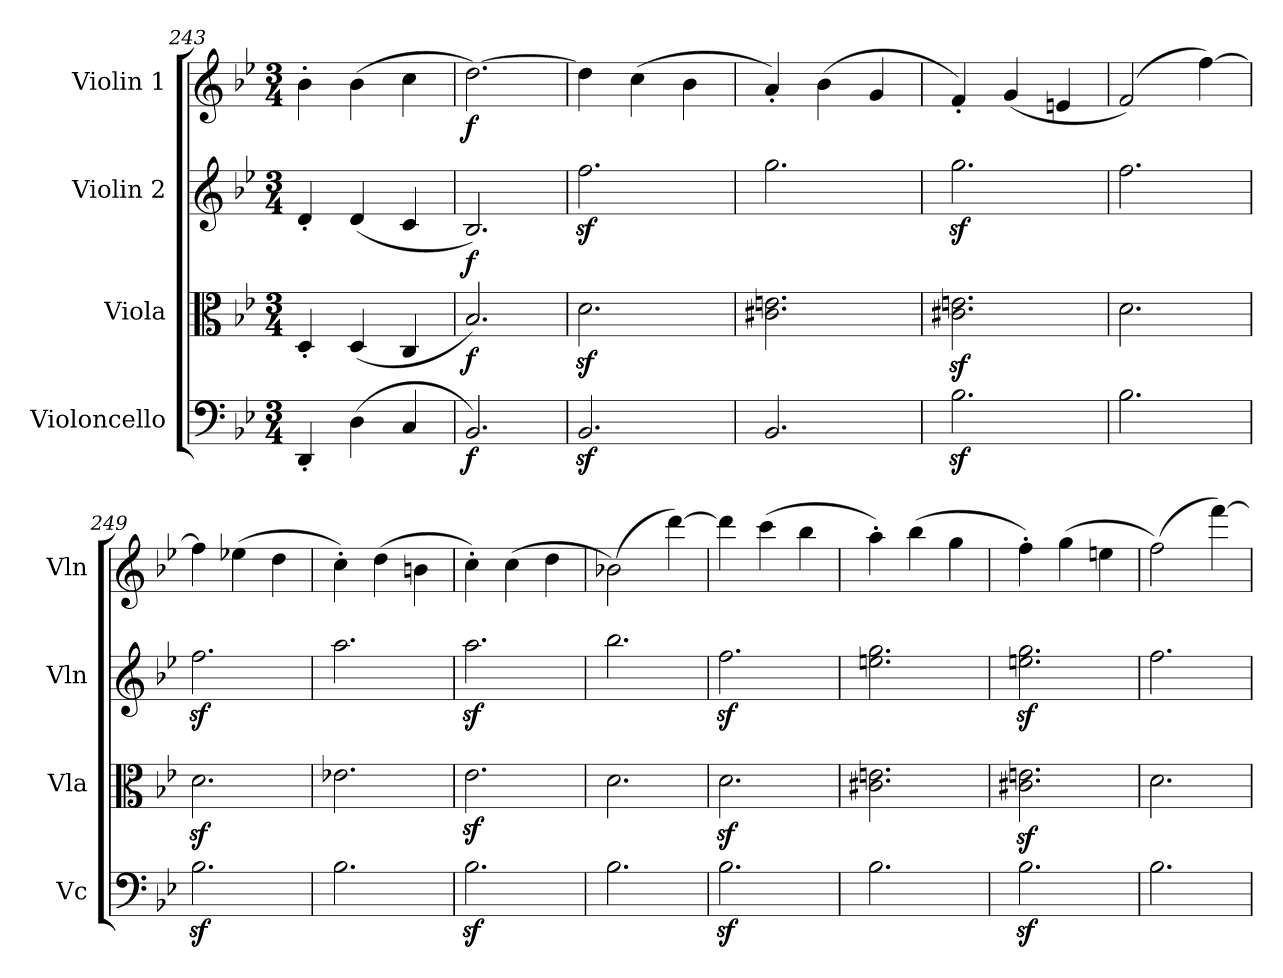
**kern	**dynam	**kern	**dynam	**kern	**dynam	**kern	**dynam
*part4	*part4	*part3	*part3	*part2	*part2	*part1	*part1
*staff4	*staff4	*staff3	*staff3	*staff2	*staff2	*staff1	*staff1
*I"Violoncello	*	*I"Viola	*	*I"Violin 2	*	*I"Violin 1	*
*I'Vc	*	*I'Vla	*	*I'Vln	*	*I'Vln	*
*clefF4	*	*clefC3	*	*clefG2	*	*clefG2	*
*k[b-e-]	*	*k[b-e-]	*	*k[b-e-]	*	*k[b-e-]	*
*M3/4	*	*M3/4	*	*M3/4	*	*M3/4	*
=243	=243	=243	=243	=243	=243	=243	=243
4DD'/	.	4D'/	.	4d'/	.	4b-'\	.
(4D\	.	(4D/	.	(4d/	.	(4b-\	.
4C/	.	4C/	.	4c/	.	4cc\	.
=244	=244	=244	=244	=244	=244	=244	=244
!	!LO:DY:b	!	!LO:DY:b	!	!LO:DY:b	!	!LO:DY:b
2.BB-/)	f	2.B-/)	f	2.B-/)	f	[2.dd\)	f
=245	=245	=245	=245	=245	=245	=245	=245
2.BB-z</	.	2.dz<\	.	2.ffz<\	.	4dd\]	.
.	.	.	.	.	.	(4cc\	.
.	.	.	.	.	.	4b-\	.
=246	=246	=246	=246	=246	=246	=246	=246
2.BB-/	.	2.c#X\ 2.en\	.	2.gg\	.	4a'/)	.
.	.	.	.	.	.	(4b-\	.
.	.	.	.	.	.	4g/	.
=247	=247	=247	=247	=247	=247	=247	=247
2.B-z<\	.	2.c#X\z< 2.en\z<	.	2.ggz<\	.	4f'/)	.
.	.	.	.	.	.	(4g/	.
.	.	.	.	.	.	4en/	.
=248	=248	=248	=248	=248	=248	=248	=248
2.B-\	.	2.d\	.	2.ff\	.	(2f/)	.
.	.	.	.	.	.	[4ff\)	.
!!LO:LB:g=z
=249	=249	=249	=249	=249	=249	=249	=249
2.B-z<\	.	2.dz<\	.	2.ffz<\	.	4ff\]	.
.	.	.	.	.	.	(4ee-X\	.
.	.	.	.	.	.	4dd\	.
=250	=250	=250	=250	=250	=250	=250	=250
2.B-\	.	2.e-X\	.	2.aa\	.	4cc'\)	.
.	.	.	.	.	.	(4dd\	.
.	.	.	.	.	.	4bn\	.
=251	=251	=251	=251	=251	=251	=251	=251
2.B-z<\	.	2.e-z<\	.	2.aaz<\	.	4cc'\)	.
.	.	.	.	.	.	(4cc\	.
.	.	.	.	.	.	4dd\	.
=252	=252	=252	=252	=252	=252	=252	=252
2.B-\	.	2.d\	.	2.bb-\	.	(2b-X\)	.
.	.	.	.	.	.	[4ddd\)	.
=253	=253	=253	=253	=253	=253	=253	=253
2.B-z<\	.	2.dz<\	.	2.ffz<\	.	4ddd\]	.
.	.	.	.	.	.	(4ccc\	.
.	.	.	.	.	.	4bb-\	.
=254	=254	=254	=254	=254	=254	=254	=254
2.B-\	.	2.c#X\ 2.en\	.	2.een\ 2.gg\	.	4aa'\)	.
.	.	.	.	.	.	(4bb-\	.
.	.	.	.	.	.	4gg\	.
=255	=255	=255	=255	=255	=255	=255	=255
2.B-z<\	.	2.c#X\z< 2.en\z<	.	2.een\z< 2.gg\z<	.	4ff'\)	.
.	.	.	.	.	.	(4gg\	.
.	.	.	.	.	.	4een\	.
=256	=256	=256	=256	=256	=256	=256	=256
2.B-\	.	2.d\	.	2.ff\	.	(2ff\)	.
.	.	.	.	.	.	[4fff\)	.
=	=	=	=	=	=	=	=
*-	*-	*-	*-	*-	*-	*-	*-
